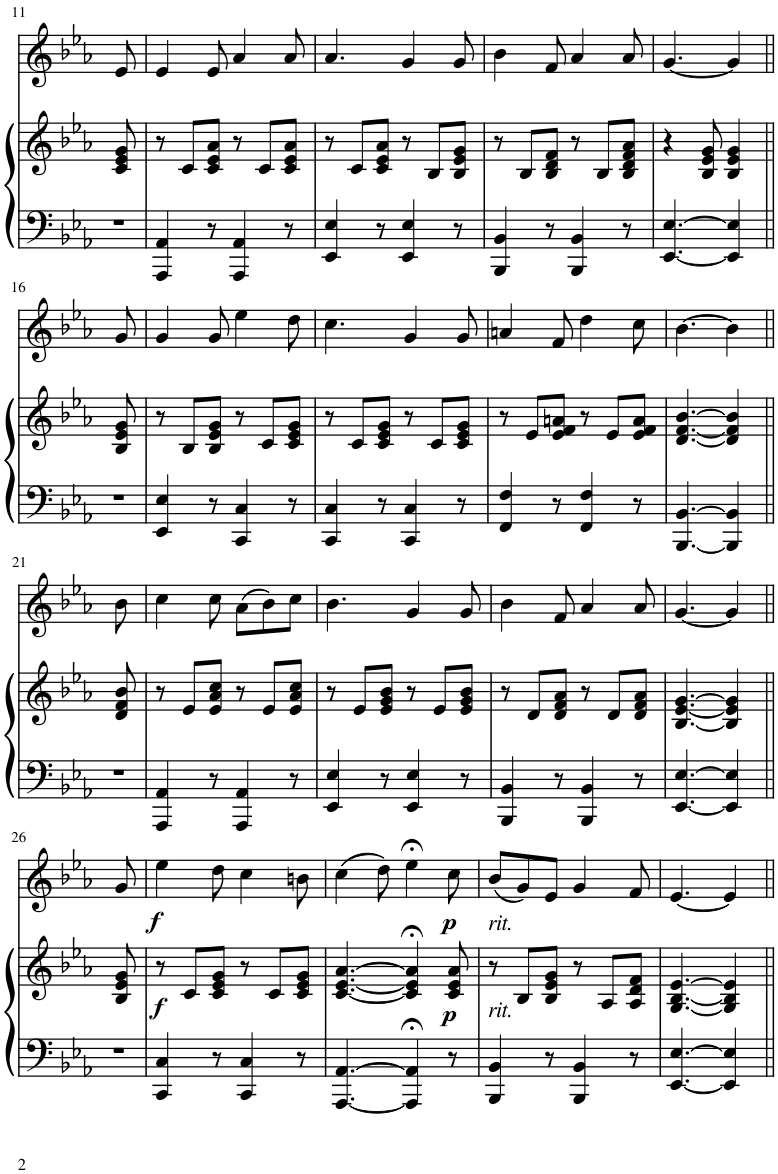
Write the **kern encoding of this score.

**kern	**kern	**kern	**dynam
*part1	*part1	*part1	*part1
*staff3	*staff2	*staff1	*staff1/2/3
*I"Piano	*	*	*
*I'Pno.	*	*	*
!!LO:PB:g=z
*clefF4	*clefG2	*clefG2	*
*k[b-e-a-]	*k[b-e-a-]	*k[b-e-a-]	*
*M6/8	*M6/8	*M6/8	*
=11	=11	=11	=11
2.r	8c/ 8e-/ 8g/	8e-/	.
.	2ryy	2ryy	.
.	8ryy	8ryy	.
=12	=12	=12	=12
4AAA-/ 4AA-/	8r	4e-/	.
.	8c/L	.	.
8r	8c/ 8e-/ 8a-/J	8e-/	.
4AAA-/ 4AA-/	8r	4a-/	.
.	8c/L	.	.
8r	8c/ 8e-/ 8a-/J	8a-/	.
=13	=13	=13	=13
4EE-/ 4E-/	8r	4.a-/	.
.	8c/L	.	.
8r	8c/ 8e-/ 8a-/J	.	.
4EE-/ 4E-/	8r	4g/	.
.	8B-/L	.	.
8r	8B-/ 8e-/ 8g/J	8g/	.
=14	=14	=14	=14
4BBB-/ 4BB-/	8r	4b-\	.
.	8B-/L	.	.
8r	8B-/ 8d/ 8f/J	8f/	.
4BBB-/ 4BB-/	8r	4a-/	.
.	8B-/L	.	.
8r	8B-/ 8d/ 8f/ 8a-/J	8a-/	.
=15	=15	=15	=15
[4.EE-/ [4.E-/	4r	[4.g/	.
.	8B-/ 8e-/ 8g/	.	.
4EE-/] 4E-/]	4B-/ 4e-/ 4g/	4g/]	.
!!LO:LB:g=z
=16||	=16||	=16||	=16||
2.r	8B-/ 8e-/ 8g/	8g/	.
.	2ryy	2ryy	.
.	8ryy	8ryy	.
=17	=17	=17	=17
4EE-/ 4E-/	8r	4g/	.
.	8B-/L	.	.
8r	8B-/ 8e-/ 8g/J	8g/	.
4CC/ 4C/	8r	4ee-\	.
.	8c/L	.	.
8r	8c/ 8e-/ 8g/J	8dd\	.
=18	=18	=18	=18
4CC/ 4C/	8r	4.cc\	.
.	8c/L	.	.
8r	8c/ 8e-/ 8g/J	.	.
4CC/ 4C/	8r	4g/	.
.	8c/L	.	.
8r	8c/ 8e-/ 8g/J	8g/	.
=19	=19	=19	=19
4FF/ 4F/	8r	4an/	.
.	8e-/L	.	.
8r	8e-/ 8f/ 8an/J	8f/	.
4FF/ 4F/	8r	4dd\	.
.	8e-/L	.	.
8r	8e-/ 8f/ 8a/J	8cc\	.
=20	=20	=20	=20
[4.BBB-/ [4.BB-/	[4.d/ [4.f/ [4.b-/	[4.b-\	.
4BBB-/] 4BB-/]	4d/] 4f/] 4b-/]	4b-\]	.
!!LO:LB:g=z
=21||	=21||	=21||	=21||
2.r	8d/ 8f/ 8b-/	8b-\	.
.	2ryy	2ryy	.
.	8ryy	8ryy	.
=22	=22	=22	=22
4AAA-/ 4AA-/	8r	4cc\	.
.	8e-/L	.	.
8r	8e-/ 8a-/ 8cc/J	8cc\	.
4AAA-/ 4AA-/	8r	(8a-\L	.
.	8e-/L	8b-\)	.
8r	8e-/ 8a-/ 8cc/J	8cc\J	.
=23	=23	=23	=23
4EE-/ 4E-/	8r	4.b-\	.
.	8e-/L	.	.
8r	8e-/ 8g/ 8b-/J	.	.
4EE-/ 4E-/	8r	4g/	.
.	8e-/L	.	.
8r	8e-/ 8g/ 8b-/J	8g/	.
=24	=24	=24	=24
4BBB-/ 4BB-/	8r	4b-\	.
.	8d/L	.	.
8r	8d/ 8f/ 8a-/J	8f/	.
4BBB-/ 4BB-/	8r	4a-/	.
.	8d/L	.	.
8r	8d/ 8f/ 8a-/J	8a-/	.
=25	=25	=25	=25
[4.EE-/ [4.E-/	[4.B-/ [4.e-/ [4.g/	[4.g/	.
4EE-/] 4E-/]	4B-/] 4e-/] 4g/]	4g/]	.
!!LO:LB:g=z
=26||	=26||	=26||	=26||
2.r	8B-/ 8e-/ 8g/	8g/	.
.	2ryy	2ryy	.
.	8ryy	8ryy	.
=27	=27	=27	=27
!	!	!	!LO:DY:b=2
!	!	!	!LO:DY:n=1:b
4CC/ 4C/	8r	4ee-\	f f
.	8c/L	.	.
8r	8c/ 8e-/ 8g/J	8dd\	.
4CC/ 4C/	8r	4cc\	.
.	8c/L	.	.
8r	8c/ 8e-/ 8g/J	8bn\	.
=28	=28	=28	=28
[4.AAA-/ [4.AA-/	[4.c/ [4.e-/ [4.a-/	(4cc\	.
.	.	8dd\)	.
4AAA-/];< 4AA-/];<	4c/];< 4e-/];< 4a-/];<	4ee-;<\	.
!	!	!	!LO:DY:b=2
!	!	!	!LO:DY:n=1:b
8r	8c/ 8e-/ 8a-/	8cc\	p p
=29	=29	=29	=29
!	!	!LO:TX:b:i:t=rit.	!
!	!LO:TX:b:i:t=rit.	!	!
4BBB-/ 4BB-/	8r	(8b-/L	.
.	8B-/L	8g/)	.
8r	8B-/ 8e-/ 8g/J	8e-/J	.
4BBB-/ 4BB-/	8r	4g/	.
.	8A-/L	.	.
8r	8A-/ 8d/ 8f/J	8f/	.
=30	=30	=30	=30
[4.EE-/ [4.E-/	[4.G/ [4.B-/ [4.e-/	[4.e-/	.
4EE-/] 4E-/]	4G/] 4B-/] 4e-/]	4e-/]	.
=||	=||	=||	=||
*-	*-	*-	*-
